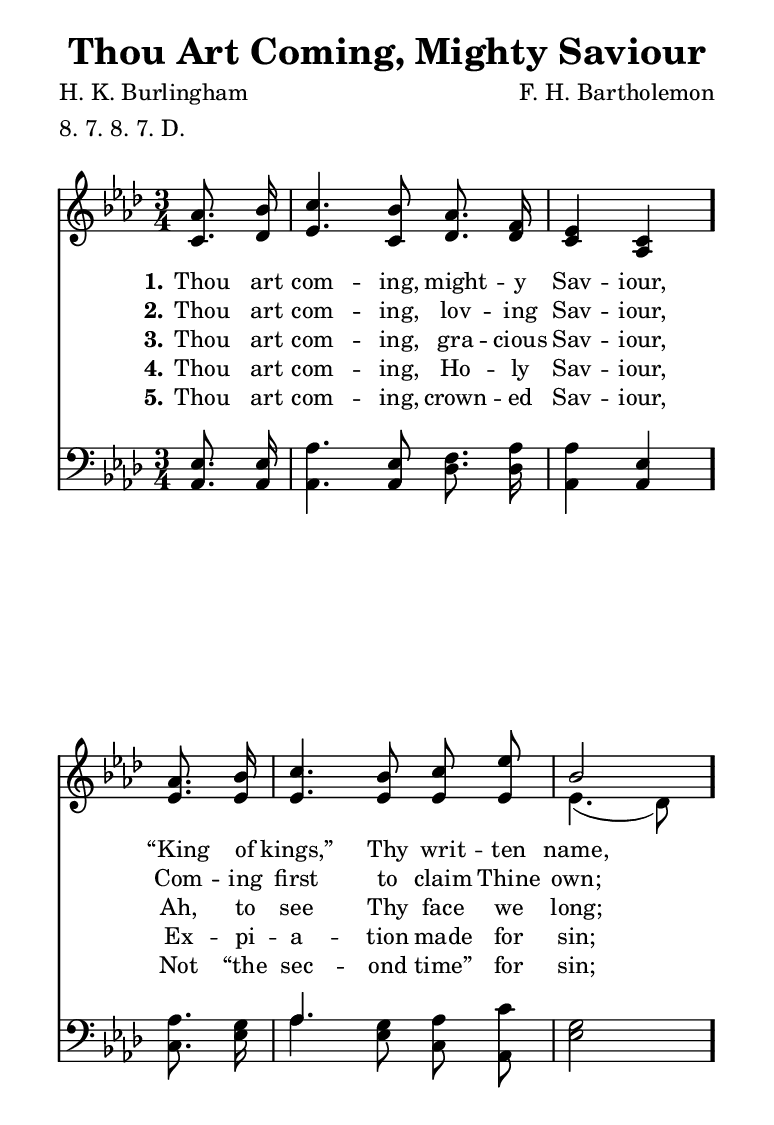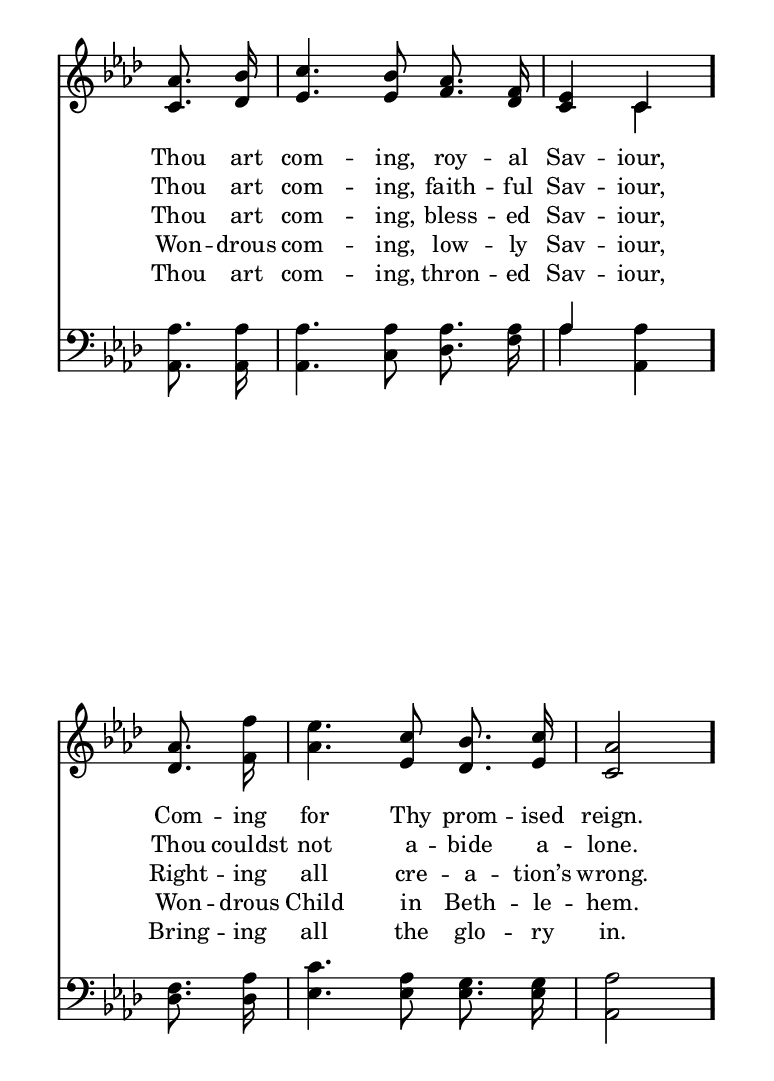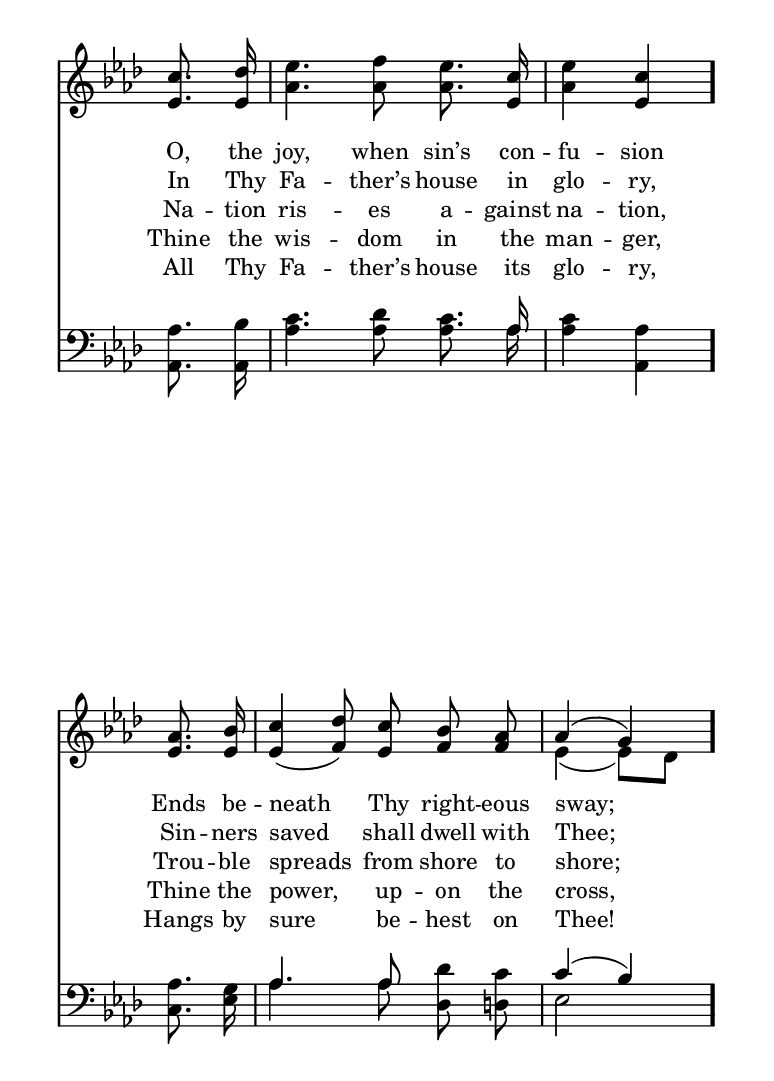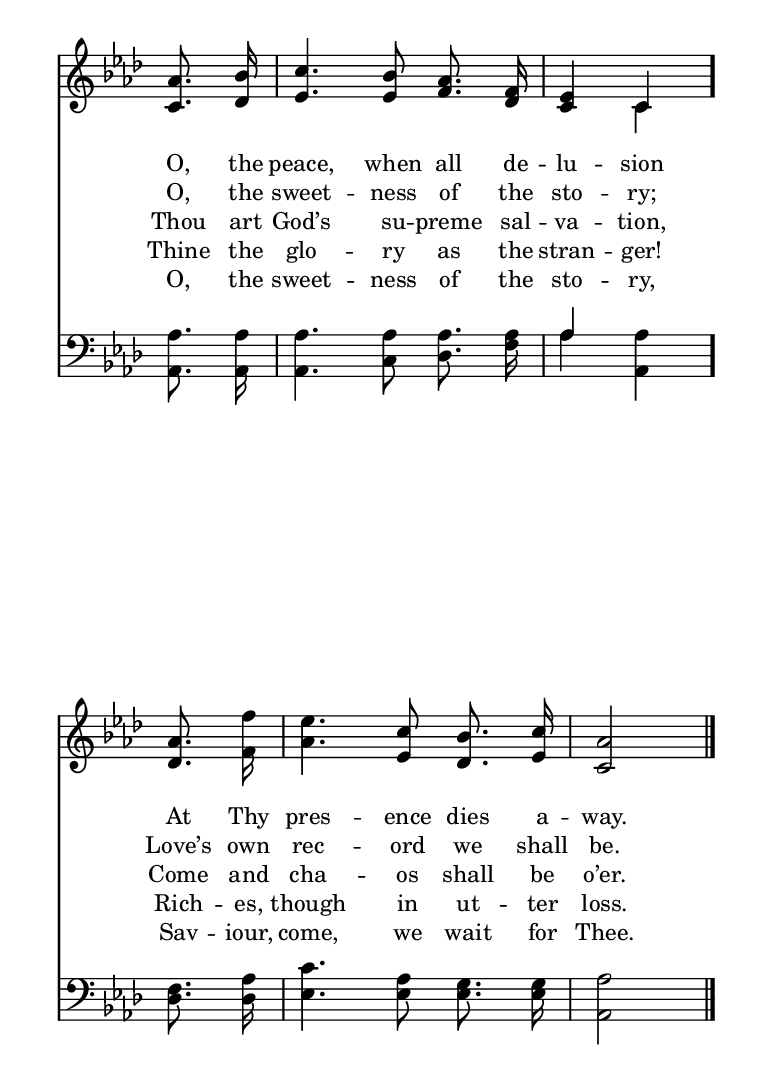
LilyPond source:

\include "common/global.ily"
\paper {
  \include "common/paper.ily"
  %ragged-bottom = ##t
  %ragged-last-bottom = ##t
  %systems-per-page = ##f
  %page-count = ##f
}

\header{
  hymnnumber = "272"
  title = "Thou Art Coming, Mighty Saviour"
  tunename = "Autumn"
  meter = "8. 7. 8. 7. D."
  poet = "H. K. Burlingham"
  composer = "F. H. Bartholemon"
  %copyright = ""
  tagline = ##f
}

% for fermata in MIDI
ta = { \tempo 4=80 }
tb = { \tempo 4=40 }

patternAA = { c8. c16 | c4. c8 c8. c16 | c4 c4 }
patternAB = { c8. c16 | c4. c8 c8. c16 | c2 }

patternBA = { c8. c16 | c4. c8 c8 c8   | c2 }
patternBB = { c8. c16 | c4. c8 c8 c8   | c4.( c8) }
patternBC = { c8. c16 | c4( c8) c8 c8 c8 | c4( c4) }
patternBD = { c8. c16 | c4( c8) c8 c8 c8 | c4( c8[) c8] }
patternBE = { c8. c16 | c4.     c8 c8 c8 | c4( c4) }
patternBF = { c8. c16 | c4.     c8 c8 c8 | c2      }

global = {
  \include "common/overrides.ily"
  \override Staff.TimeSignature.style = #'numbered
  \time 3/4
  \override Score.MetronomeMark.transparent = ##t % hide all fermata changes too
  \ta
  \key aes \major
  \partial 4
  \autoBeamOff
}

notesSoprano = {
\global
\relative c'' {

  \changePitch \patternAA { aes bes | c bes aes f | ees c }
  \changePitch \patternBA { aes' bes | c bes c ees | bes }
  \changePitch \patternAA { aes bes | c bes aes f | ees c }
  \changePitch \patternAB { aes' f' | ees c bes c | aes }

  \changePitch \patternAA { c des | ees f ees c | ees c }
  \changePitch \patternBC { aes bes | c des c bes aes | aes g }
  \changePitch \patternAA { aes bes | c bes aes f | ees c }
  \changePitch \patternAB { aes' f' | ees c bes c | aes }

  \bar "|."

}
}

notesAlto = {
\global
\relative e' {

  \changePitch \patternAA { c des | ees c des des | c aes }
  \changePitch \patternBB { ees' ees | ees ees ees ees | ees des }
  \changePitch \patternAA { c des | ees ees f des | c c }
  \changePitch \patternAB { des f | aes ees des ees | c }

  \changePitch \patternAA { ees ees | aes aes aes ees | aes ees }
  \changePitch \patternBD { ees ees | ees f ees f f | ees ees des }
  \changePitch \patternAA { c des | ees ees f des | c c }
  \changePitch \patternAB { des f | aes ees des ees | c }

}
}

notesTenor = {
\global
\relative a {

  \changePitch \patternAA { ees ees | aes ees f aes | aes ees }
  \changePitch \patternBA { aes g | aes g aes c | g }
  \changePitch \patternAA { aes aes | aes aes aes aes | aes aes }
  \changePitch \patternAB { f aes | c aes g g | aes }

  \changePitch \patternAA { aes bes | c des c aes | c aes }
  \changePitch \patternBE { aes g | aes aes des c | c bes }
  \changePitch \patternAA { aes aes | aes aes aes aes | aes aes }
  \changePitch \patternAB { f aes | c aes g g | aes }

}
}

notesBass = {
\global
\relative f, {

  \changePitch \patternAA { aes aes | aes aes des des | aes aes }
  \changePitch \patternBA { c ees | aes ees c aes | ees' }
  \changePitch \patternAA { aes, aes | aes c des f | aes aes, }
  \changePitch \patternAB { des des | ees ees ees ees | aes, }

  \changePitch \patternAA { aes aes | aes' aes aes aes | aes aes, }
  \changePitch \patternBF { c ees | aes aes des, d | ees }
  \changePitch \patternAA { aes, aes | aes c des f | aes aes, }
  \changePitch \patternAB { des des | ees ees ees ees | aes, }

}
}

wordsA = \lyricmode {
\set stanza = "1."

Thou art com -- ing, might -- y Sav -- iour, \bar "."
“King of kings,” Thy writ -- ten name, \bar "." \break
Thou art com -- ing, roy -- al Sav -- iour, \bar "."
Com -- ing for Thy prom -- ised reign. \bar "." \break
O, the joy, when sin’s con -- fu -- sion \bar "."
Ends be -- neath Thy right -- eous sway; \bar "." \break
O, the peace, when all de -- lu -- sion \bar "."
At Thy pres -- ence dies a -- way. \bar "." \break


}

wordsB = \lyricmode {
\set stanza = "2."

Thou art com -- ing, lov -- ing Sav -- iour,
Com -- ing first to claim Thine own;
Thou art com -- ing, faith -- ful Sav -- iour,
Thou couldst not a -- bide a -- lone.
In Thy Fa -- ther’s house in glo -- ry,
Sin -- ners saved shall dwell with Thee;
O, the sweet -- ness of the sto -- ry;
Love’s own rec -- ord we shall be.

}

wordsC = \lyricmode {
\set stanza = "3."

Thou art com -- ing, gra -- cious Sav -- iour,
Ah, to see Thy face we long;
Thou art com -- ing, bless -- ed Sav -- iour,
Right -- ing all cre -- a -- tion’s wrong.
Na -- tion ris -- es a -- gainst na -- tion,
Trou -- ble spreads from shore to shore;
Thou art God’s su -- preme sal -- va -- tion,
Come and cha -- os shall be o’er.

}

wordsD = \lyricmode {
\set stanza = "4."

Thou art com -- ing, Ho -- ly Sav -- iour,
Ex -- pi -- a -- tion made for sin;
Won -- drous com -- ing, low -- ly Sav -- iour,
Won -- drous Child in Beth -- le -- hem.
Thine the wis -- dom in the man -- ger,
Thine the power, up -- on the cross,
Thine the glo -- ry as the stran -- ger!
Rich -- es, though in ut -- ter loss.

}

wordsE = \lyricmode {
\set stanza = "5."

Thou art com -- ing, crown -- ed Sav -- iour,
Not “the sec -- ond time” for sin;
Thou art com -- ing, thron -- ed Sav -- iour,
Bring -- ing all the glo -- ry in.
All Thy Fa -- ther’s house its glo -- ry,
Hangs by sure be -- hest on Thee!
O, the sweet -- ness of the sto -- ry,
Sav -- iour, come, we wait for Thee.

}

\score {
  \context ChoirStaff <<
    \context Staff = upper <<
      \set Staff.autoBeaming = ##f
      \set ChoirStaff.systemStartDelimiter = #'SystemStartBar
      \set ChoirStaff.printPartCombineTexts = ##f
      \partcombine #'(2 . 9) \notesSoprano \notesAlto
      \context NullVoice = sopranos { \voiceOne << \notesSoprano >> }
      \context NullVoice = altos { \voiceTwo << \notesAlto >> }
      \context Lyrics = one   \lyricsto sopranos \wordsA
      \context Lyrics = two   \lyricsto sopranos \wordsB
      \context Lyrics = three \lyricsto sopranos \wordsC
      \context Lyrics = four  \lyricsto sopranos \wordsD
      \context Lyrics = five  \lyricsto sopranos \wordsE
    >>
    \context Staff = men <<
      \set Staff.autoBeaming = ##f
      \clef bass
      \set ChoirStaff.printPartCombineTexts = ##f
      \partcombine #'(2 . 9) \notesTenor \notesBass
      \context NullVoice = tenors { \voiceOne << \notesTenor >> }
      \context NullVoice = basses { \voiceTwo << \notesBass >> }
    >>
  >>
  \layout {
    \include "common/layout.ily"
  }
  \midi{
    \include "common/midi.ily"
  }
}

\version "2.19.49"  % necessary for upgrading to future LilyPond versions.

% vi:set et ts=2 sw=2 ai nocindent syntax=lilypond:
